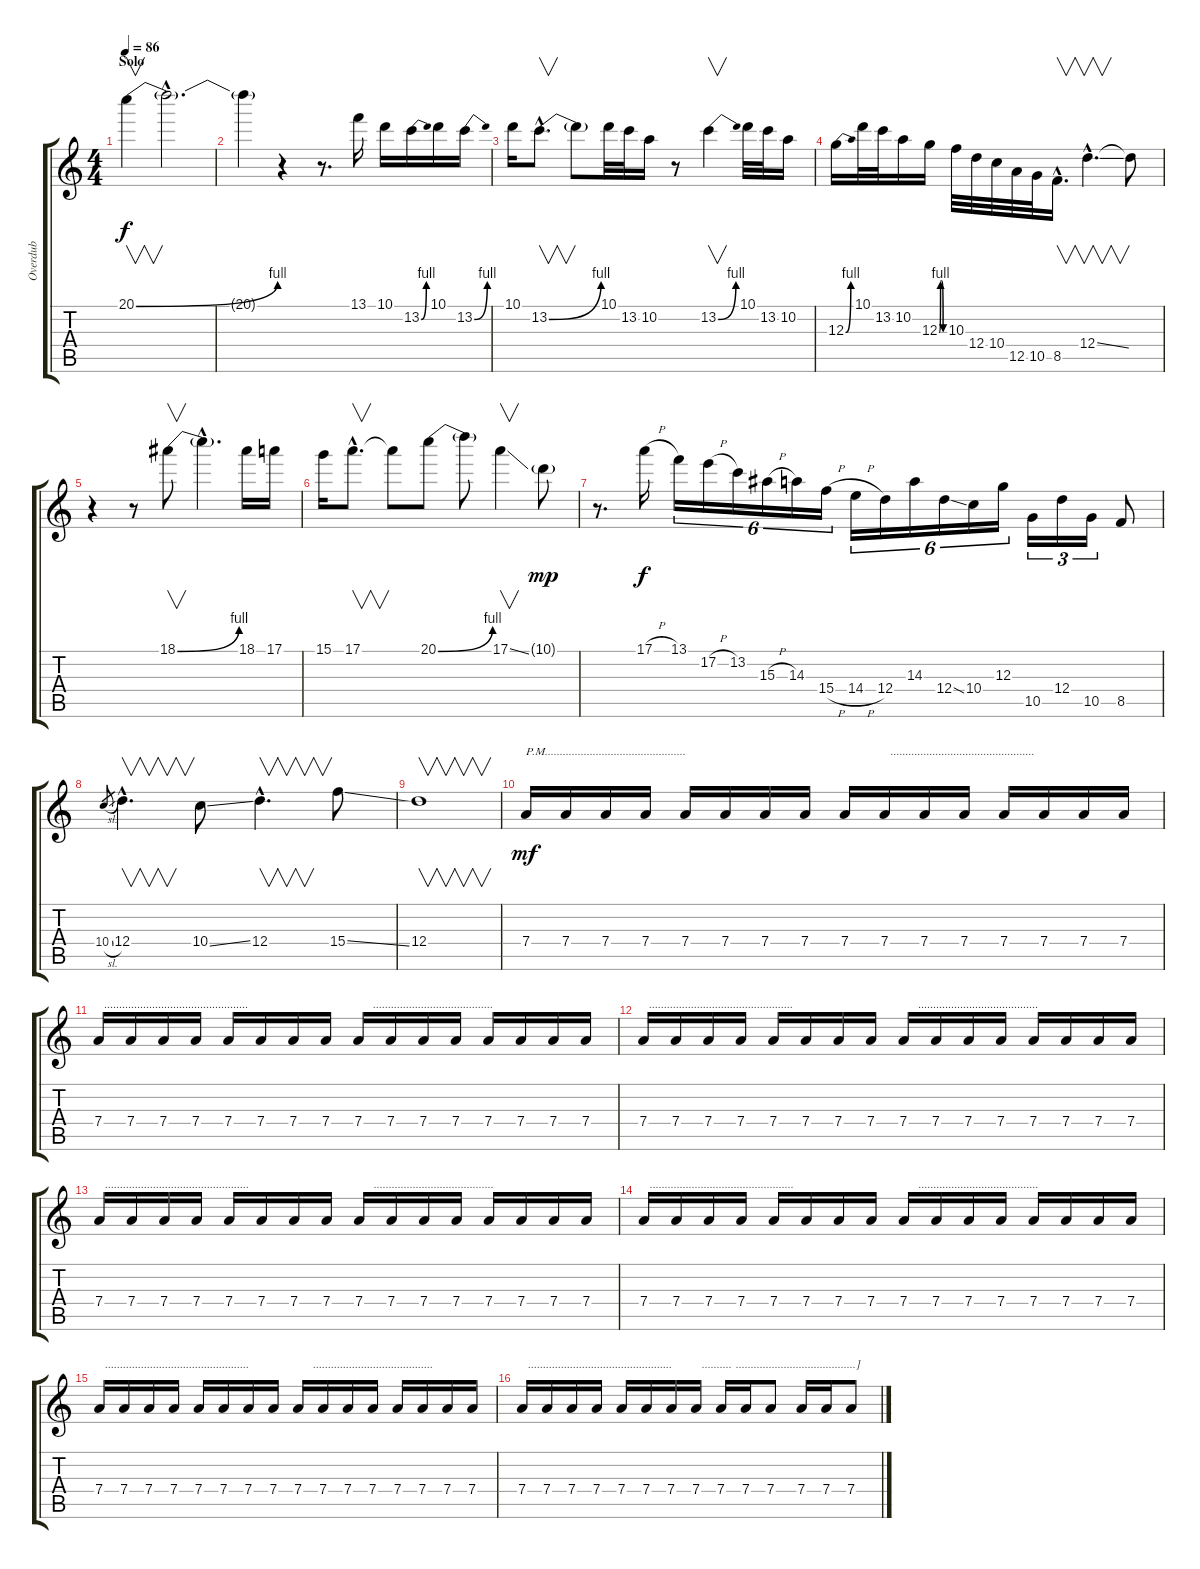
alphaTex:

\track ("Overdub" "Overdub") {instrument electricguitarjazz}
\staff {score tabs}
\tuning (E4 B3 G3 D3 A2 E2) {hide}
\ts (4 4)
\section ("" "Solo")
\tempo 86
\clef g2
\ks c
20.1{be (bend 0 0 60 4)}.4{v dy f} 20.1{hac t}.2{d} |
20.1{t}.4 r.4 r.8{d} 13.1.16 10.1.16 13.2{be (bend 0 0 60 4)}.16 10.1.16 13.2{be (bend 0 0 60 4)}.16 |
10.1.16 13.2{be (bend 0 0 60 4) hac}.8{v d} 13.2{t}.8 10.1.32 13.2.32 10.2.16 r.8 13.2{be (bend 0 0 60 4)}.4{v} 10.1.32 13.2.32 10.2.16 |
12.3{be (bend 0 0 60 4)}.16 10.1.32 13.2.32 10.2.16 12.3{be (custom 0 0 15 4 30 4 45 0 60 0)}.16 10.3.32 12.4.32 10.4.32 12.5.32 10.5.32 8.5{hac}.16{v d} 12.4{ss hac}.4{v d} 12.4{t}.8 |
r.4 r.8 18.1{be (bend 0 0 60 4)}.8{v} 18.1{hac t}.4{d} 18.1.16 17.1.16 |
15.1.16 17.1{hac}.8{v d} 17.1{t}.8 20.1{be (bend 0 0 60 4)}.8 20.1{t}.8 17.1{ss}.4{v} 10.1{g}.8{dy mp} |
r.8{d} 17.1{h}.16{dy f} 13.1.16{tu (6 4)} 17.2{h}.16{tu (6 4)} 13.2.16{tu (6 4)} 15.3{h}.16{tu (6 4)} 14.3.16{tu (6 4)} 15.4{h}.16{tu (6 4)} 14.4{h}.16{tu (6 4)} 12.4.16{tu (6 4)} 14.3.16{tu (6 4)} 12.4{ss}.16{tu (6 4)} 10.4.16{tu (6 4)} 12.3.16{tu (6 4)} 10.5.16{tu (3 2)} 12.4.16{tu (3 2)} 10.5.16{tu (3 2)} 8.5.8 |
10.4{sl}.8{gr} 12.4{hac}.4{v d} 10.4{ss}.8 12.4{hac}.4{v d} 15.4{ss}.8 |
12.4.1{v} |
7.4.16{txt "P.M..............................................." dy mf} 7.4.16 7.4.16 7.4.16 7.4.16 7.4.16 7.4.16 7.4.16 7.4.16 7.4.16{txt "  ................................................"} 7.4.16 7.4.16 7.4.16 7.4.16 7.4.16 7.4.16 |
7.4.16{txt "  ................................................"} 7.4.16 7.4.16 7.4.16 7.4.16 7.4.16 7.4.16 7.4.16 7.4.16{txt "     ........................................"} 7.4.16 7.4.16 7.4.16 7.4.16 7.4.16 7.4.16 7.4.16 |
7.4.16{txt "  ................................................"} 7.4.16 7.4.16 7.4.16 7.4.16 7.4.16 7.4.16 7.4.16 7.4.16{txt "     ........................................"} 7.4.16 7.4.16 7.4.16 7.4.16 7.4.16 7.4.16 7.4.16 |
7.4.16{txt "  ................................................"} 7.4.16 7.4.16 7.4.16 7.4.16 7.4.16 7.4.16 7.4.16 7.4.16{txt "     ........................................"} 7.4.16 7.4.16 7.4.16 7.4.16 7.4.16 7.4.16 7.4.16 |
7.4.16{txt "  ................................................"} 7.4.16 7.4.16 7.4.16 7.4.16 7.4.16 7.4.16 7.4.16 7.4.16{txt "     ........................................"} 7.4.16 7.4.16 7.4.16 7.4.16 7.4.16 7.4.16 7.4.16 |
7.4.16{txt "  ................................................"} 7.4.16 7.4.16 7.4.16 7.4.16 7.4.16 7.4.16 7.4.16 7.4.16{txt "     ........................................"} 7.4.16 7.4.16 7.4.16 7.4.16 7.4.16 7.4.16 7.4.16 |
7.4.16{txt "  ................................................"} 7.4.16 7.4.16 7.4.16 7.4.16 7.4.16 7.4.16 7.4.16{txt "  .........."} 7.4.16{txt "     ........................................]"} 7.4.16 7.4.8 7.4.16 7.4.16 7.4.8
